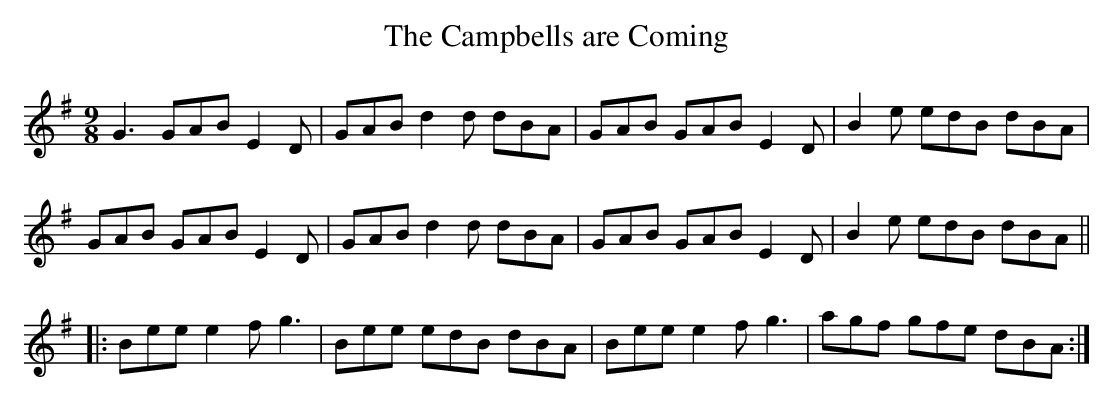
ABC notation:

X:1
T:Campbells are Coming, The
M:9/8
K:G
G3 GAB E2D|GAB d2d dBA|GAB GAB E2D|B2e edB dBA|
GAB GAB E2D|GAB d2d dBA|GAB GAB E2D|B2e edB dBA||
|:Bee e2f g3|Bee edB dBA|Bee e2f g3|agf gfe dBA:|
